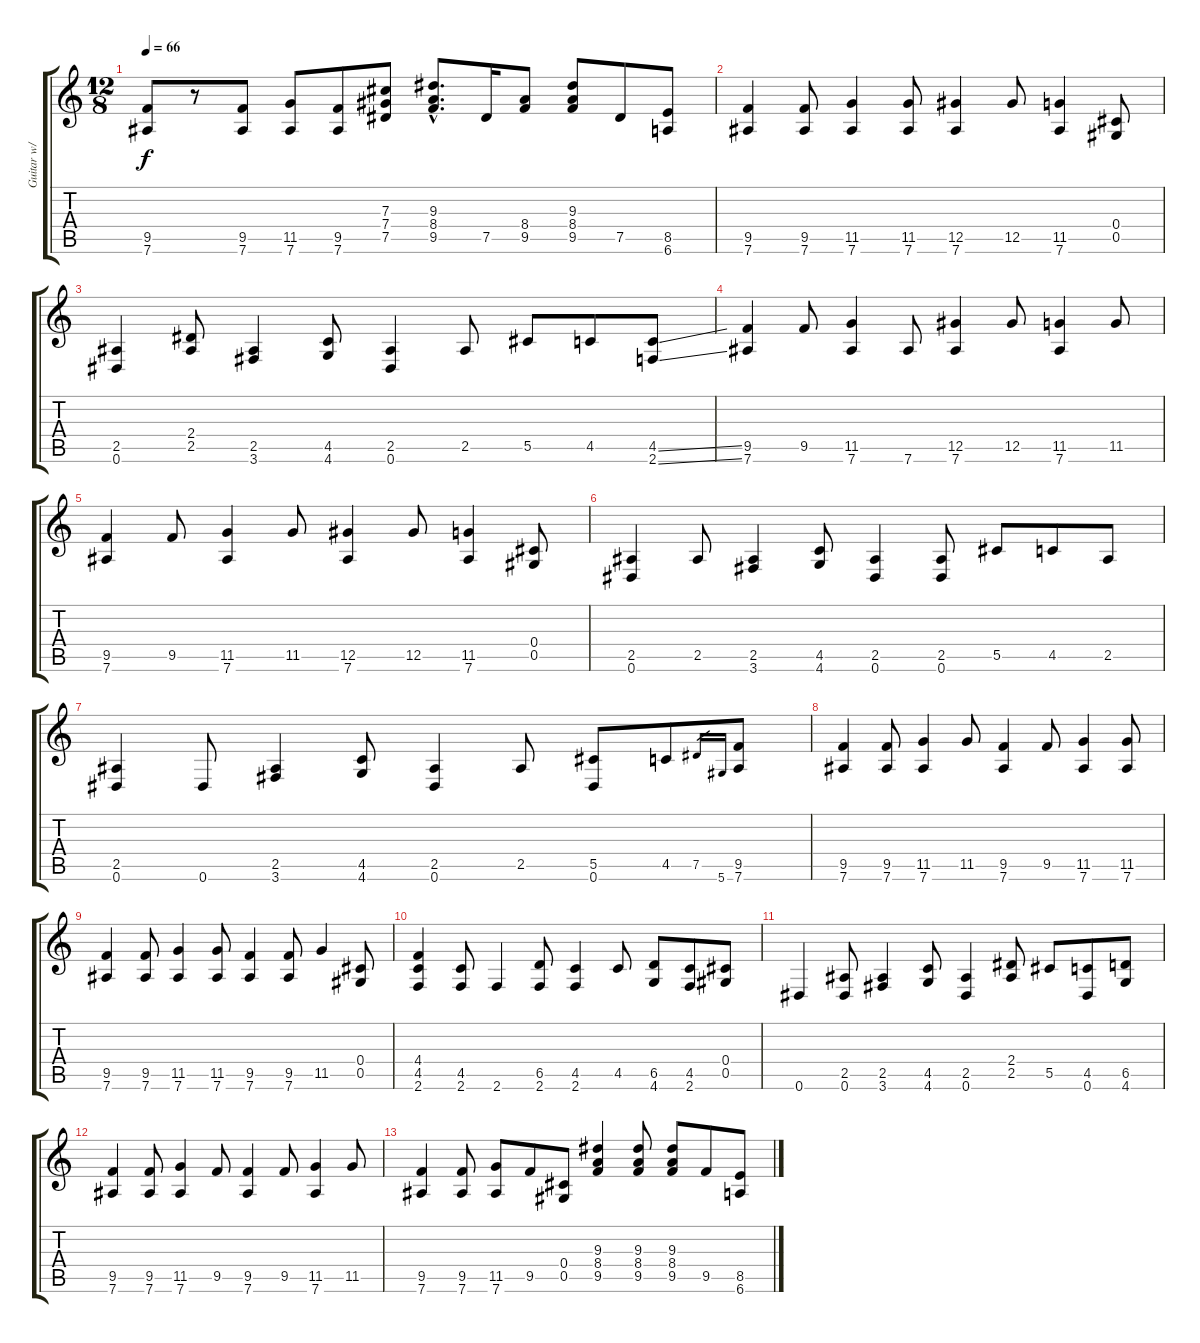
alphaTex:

\track ("Guitar w/ bass boost" "Guitar w/ ") {instrument electricbassfinger}
\staff {score tabs}
\tuning (Eb4 Bb3 Gb3 Db3 Ab2 Eb2) {hide}
\ts (12 8)
\tempo 66
\clef g2
\ks c
(9.5 7.6).8{dy f instrument electricbassfinger} r.8 (9.5 7.6).8 (11.5 7.6).8 (9.5 7.6).8 (7.3 7.4 7.5).8 (9.3{hac} 8.4{hac} 9.5{hac}).8{d} 7.5.16 (8.4 9.5).8 (9.3 8.4 9.5).8 7.5.8 (8.5 6.6).8 |
(9.5 7.6).4 (9.5 7.6).8 (11.5 7.6).4 (11.5 7.6).8 (12.5 7.6).4 12.5.8 (11.5 7.6).4 (0.4 0.5).8 |
(2.5 0.6).4 (2.4 2.5).8 (2.5 3.6).4 (4.5 4.6).8 (2.5 0.6).4 2.5.8 5.5.8 4.5.8 (4.5{ss} 2.6{ss}).8 |
(9.5 7.6).4 9.5.8 (11.5 7.6).4 7.6.8 (12.5 7.6).4 12.5.8 (11.5 7.6).4 11.5.8 |
(9.5 7.6).4 9.5.8 (11.5 7.6).4 11.5.8 (12.5 7.6).4 12.5.8 (11.5 7.6).4 (0.4 0.5).8 |
(2.5 0.6).4 2.5.8 (2.5 3.6).4 (4.5 4.6).8 (2.5 0.6).4 (2.5 0.6).8 5.5.8 4.5.8 2.5.8 |
(2.5 0.6).4 0.6.8 (2.5 3.6).4 (4.5 4.6).8 (2.5 0.6).4 2.5.8 (5.5 0.6).8 4.5.8 7.5.16{gr} 5.6.16{gr} (9.5 7.6).8 |
(9.5 7.6).4 (9.5 7.6).8 (11.5 7.6).4 11.5.8 (9.5 7.6).4 9.5.8 (11.5 7.6).4 (11.5 7.6).8 |
(9.5 7.6).4 (9.5 7.6).8 (11.5 7.6).4 (11.5 7.6).8 (9.5 7.6).4 (9.5 7.6).8 11.5.4 (0.4 0.5).8 |
(4.4 4.5 2.6).4 (4.5 2.6).8 2.6.4 (6.5 2.6).8 (4.5 2.6).4 4.5.8 (6.5 4.6).8 (4.5 2.6).8 (0.4 0.5).8 |
0.6.4 (2.5 0.6).8 (2.5 3.6).4 (4.5 4.6).8 (2.5 0.6).4 (2.4 2.5).8 5.5.8 (4.5 0.6).8 (6.5 4.6).8 |
(9.5 7.6).4 (9.5 7.6).8 (11.5 7.6).4 9.5.8 (9.5 7.6).4 9.5.8 (11.5 7.6).4 11.5.8 |
(9.5 7.6).4 (9.5 7.6).8 (11.5 7.6).8 9.5.8 (0.4 0.5).8 (9.3 8.4 9.5).4 (9.3 8.4 9.5).8 (9.3 8.4 9.5).8 9.5.8 (8.5 6.6).8
